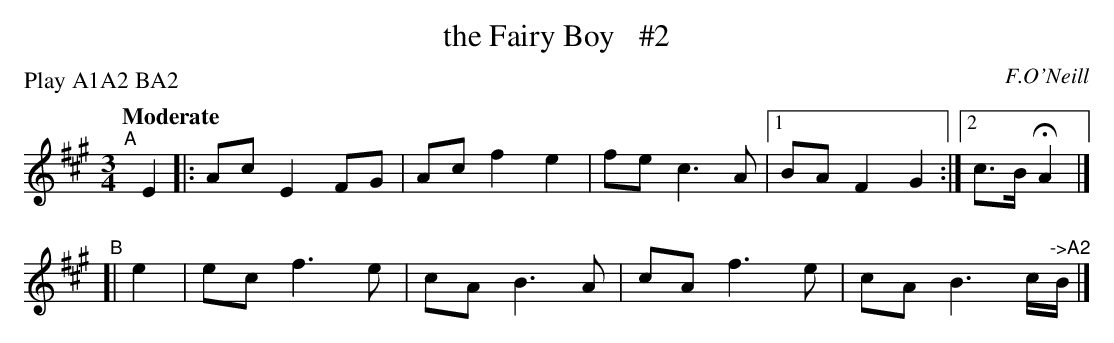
X:1
T: the Fairy Boy   #2
O: F.O'Neill
P: Play A1A2 BA2
Q: "Moderate"
M: 3/4
L: 1/8
K: A
"^A"[|] E2 |: Ac E2 FG | Ac f2 e2 | fe c3 A |1 BA F2 G2 :|2 c>B HA2 |]
"^B"[|  e2 | ec f3 e | cA B3 A | cA f3 e | cA B3 c/"^->A2"B/ |]
